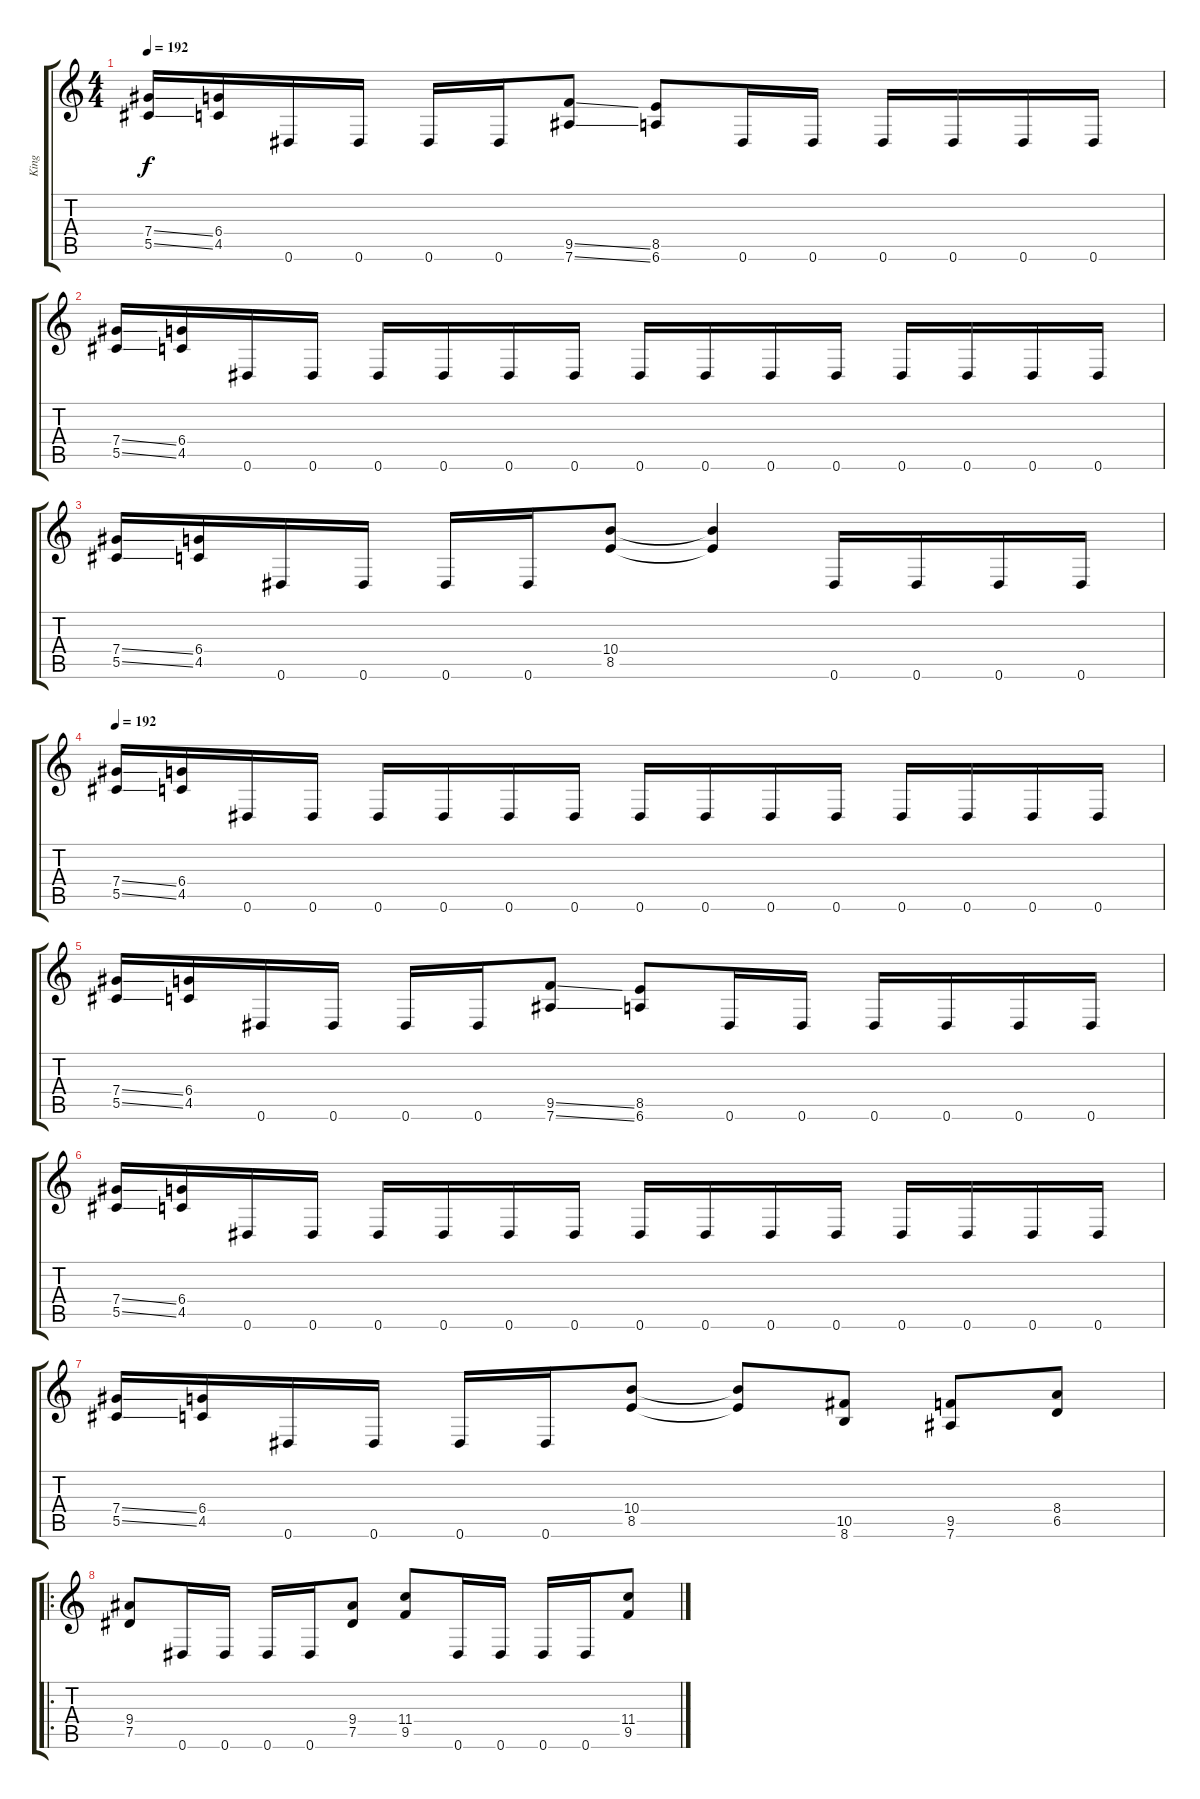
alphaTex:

\track ("King" "King") {instrument distortionguitar}
\staff {score tabs}
\tuning (Eb4 Bb3 Gb3 Db3 Ab2 Eb2) {hide}
\ts (4 4)
\tempo 192
\clef g2
\ks c
(7.4{ss} 5.5{ss}).16{dy f} (6.4 4.5).16 0.6.16 0.6.16 0.6.16 0.6.16 (9.5{ss} 7.6{ss}).8 (8.5 6.6).8 0.6.16 0.6.16 0.6.16 0.6.16 0.6.16 0.6.16 |
(7.4{ss} 5.5{ss}).16 (6.4 4.5).16 0.6.16 0.6.16 0.6.16 0.6.16 0.6.16 0.6.16 0.6.16 0.6.16 0.6.16 0.6.16 0.6.16 0.6.16 0.6.16 0.6.16 |
(7.4{ss} 5.5{ss}).16 (6.4 4.5).16 0.6.16 0.6.16 0.6.16 0.6.16 (10.4 8.5).8 (10.4{t} 8.5{t}).4 0.6.16 0.6.16 0.6.16 0.6.16 |
\tempo 192
(7.4{ss} 5.5{ss}).16 (6.4 4.5).16 0.6.16 0.6.16 0.6.16 0.6.16 0.6.16 0.6.16 0.6.16 0.6.16 0.6.16 0.6.16 0.6.16 0.6.16 0.6.16 0.6.16 |
(7.4{ss} 5.5{ss}).16 (6.4 4.5).16 0.6.16 0.6.16 0.6.16 0.6.16 (9.5{ss} 7.6{ss}).8 (8.5 6.6).8 0.6.16 0.6.16 0.6.16 0.6.16 0.6.16 0.6.16 |
(7.4{ss} 5.5{ss}).16 (6.4 4.5).16 0.6.16 0.6.16 0.6.16 0.6.16 0.6.16 0.6.16 0.6.16 0.6.16 0.6.16 0.6.16 0.6.16 0.6.16 0.6.16 0.6.16 |
(7.4{ss} 5.5{ss}).16 (6.4 4.5).16 0.6.16 0.6.16 0.6.16 0.6.16 (10.4 8.5).8 (10.4{t} 8.5{t}).8 (10.5 8.6).8 (9.5 7.6).8 (8.4 6.5).8 |
\ro
(9.4 7.5).8 0.6.16 0.6.16 0.6.16 0.6.16 (9.4 7.5).8 (11.4 9.5).8 0.6.16 0.6.16 0.6.16 0.6.16 (11.4 9.5).8
